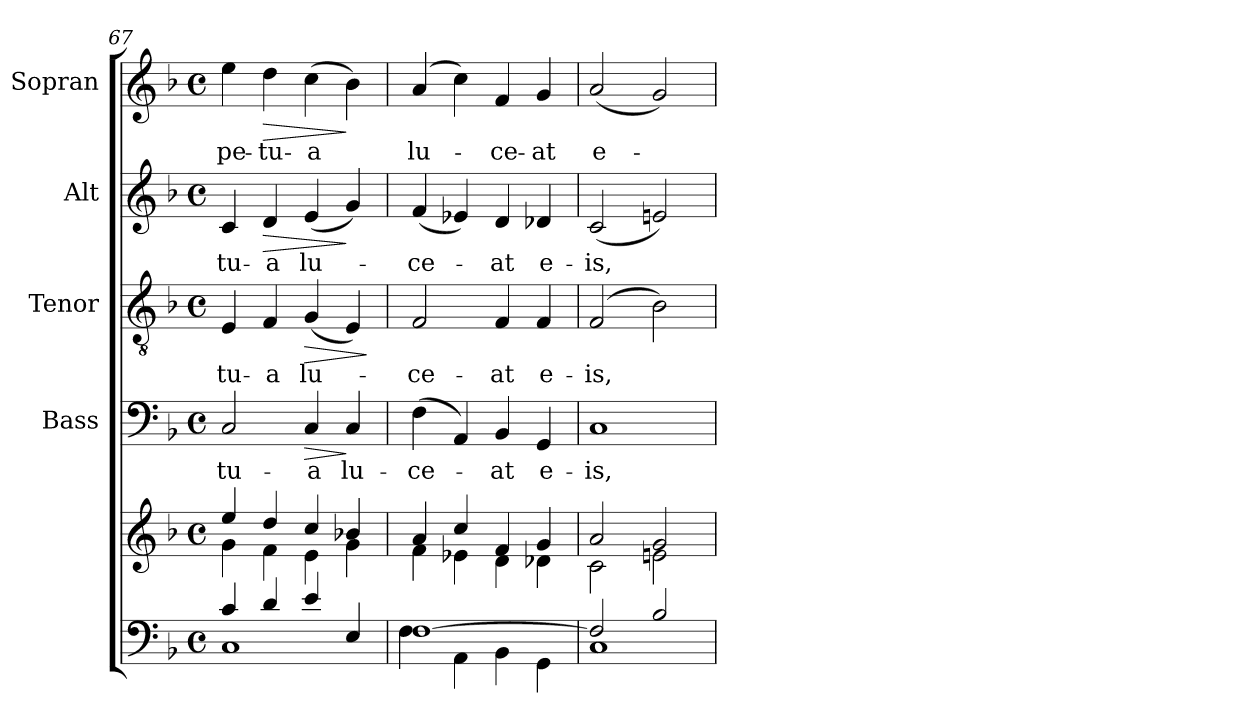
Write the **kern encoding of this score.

**kern	**kern	**kern	**text	**dynam	**kern	**text	**dynam	**kern	**text	**dynam	**kern	**text	**dynam
*part5	*part5	*part4	*part4	*part4	*part3	*part3	*part3	*part2	*part2	*part2	*part1	*part1	*part1
*staff6	*staff5	*staff4	*staff4	*staff4	*staff3	*staff3	*staff3	*staff2	*staff2	*staff2	*staff1	*staff1	*staff1
*	*	*I"Bass	*	*	*I"Tenor	*	*	*I"Alt	*	*	*I"Sopran	*	*
*	*	*I'B.	*	*	*I'T.	*	*	*I'A.	*	*	*I'S.	*	*
*clefF4	*clefG2	*clefF4	*	*	*clefGv2	*	*	*clefG2	*	*	*clefG2	*	*
*k[b-]	*k[b-]	*k[b-]	*	*	*k[b-]	*	*	*k[b-]	*	*	*k[b-]	*	*
*F:	*F:	*F:	*	*	*F:	*	*	*F:	*	*	*F:	*	*
*M4/4	*M4/4	*M4/4	*	*	*M4/4	*	*	*M4/4	*	*	*M4/4	*	*
*met(c)	*met(c)	*met(c)	*	*	*met(c)	*	*	*met(c)	*	*	*met(c)	*	*
=67	=67	=67	=67	=67	=67	=67	=67	=67	=67	=67	=67	=67	=67
*^	*^	*	*	*	*	*	*	*	*	*	*	*	*
!	!	!	!	!	!LO:LY:b	!	!	!LO:LY:b	!	!	!LO:LY:b	!	!	!LO:LY:b	!
4c/	1C	4ee/	4g\	2C/	-tu-	.	4E/	-tu-	.	4c/	-tu-	.	4ee\	-pe-	.
!	!	!	!	!	!	!	!	!LO:LY:b	!	!	!LO:LY:b	!LO:HP:b	!	!LO:LY:b	!LO:HP:b
4d/	.	4dd/	4f\	.	.	.	4F/	-a	.	4d/	-a	>	4dd\	-tu-	>
!	!	!	!	!	!LO:LY:b	!LO:HP:b	!	!LO:LY:b	!LO:HP:b	!	!LO:LY:b	!	!	!LO:LY:b	!
4e/	.	4cc/	4e\	4C/	-a	>	(<4G/	lu-	>	(<4e/	lu-	.	(>4cc\	-a	.
!	!	!	!	!	!LO:LY:b	!	!	!	!	!	!	!	!	!	!
4E/	.	4b-X/	4g\	4C/	lu-	]	4E/)	.	.	4g/)	.	]	4b-\)	.	]
*v	*v	*	*	*	*	*	*	*	*	*	*	*	*	*	*
*	*v	*v	*	*	*	*	*	*	*	*	*	*	*	*
.	.	.	.	.	.	.	]	.	.	.	.	.	.
=68	=68	=68	=68	=68	=68	=68	=68	=68	=68	=68	=68	=68	=68
*^	*^	*	*	*	*	*	*	*	*	*	*	*	*
!	!	!	!	!	!LO:LY:b	!	!	!LO:LY:b	!	!	!LO:LY:b	!	!	!LO:LY:b	!
[>1F	4F\	4a/	4f\	(>4F\	-ce-	.	2F/	-ce-	.	(<4f/	-ce-	.	(4a/	lu-	.
.	4AA\	4cc/	4e-X\	4AA/)	.	.	.	.	.	4e-X/)	.	.	4cc\)	.	.
!	!	!	!	!	!LO:LY:b	!	!	!LO:LY:b	!	!	!LO:LY:b	!	!	!LO:LY:b	!
.	4BB-\	4f/	4d\	4BB-/	-at	.	4F/	-at	.	4d/	-at	.	4f/	-ce-	.
!	!	!	!	!	!LO:LY:b	!	!	!LO:LY:b	!	!	!LO:LY:b	!	!	!LO:LY:b	!
.	4GG\	4g/	4d-X\	4GG/	e-	.	4F/	e-	.	4d-X/	e-	.	4g/	-at	.
=69	=69	=69	=69	=69	=69	=69	=69	=69	=69	=69	=69	=69	=69	=69	=69
!	!	!	!	!	!LO:LY:b	!	!	!LO:LY:b	!	!	!LO:LY:b	!	!	!LO:LY:b	!
2F/]	1C	2a/	2c\	1C	-is,	.	(2F/	-is,	.	(<2c/	-is,	.	(<2a/	e-	.
2B-/	.	2g/	2en\	.	.	.	2B-\)	.	.	2en/)	.	.	2g/)	.	.
*v	*v	*	*	*	*	*	*	*	*	*	*	*	*	*	*
*	*v	*v	*	*	*	*	*	*	*	*	*	*	*	*
=	=	=	=	=	=	=	=	=	=	=	=	=	=
*-	*-	*-	*-	*-	*-	*-	*-	*-	*-	*-	*-	*-	*-
